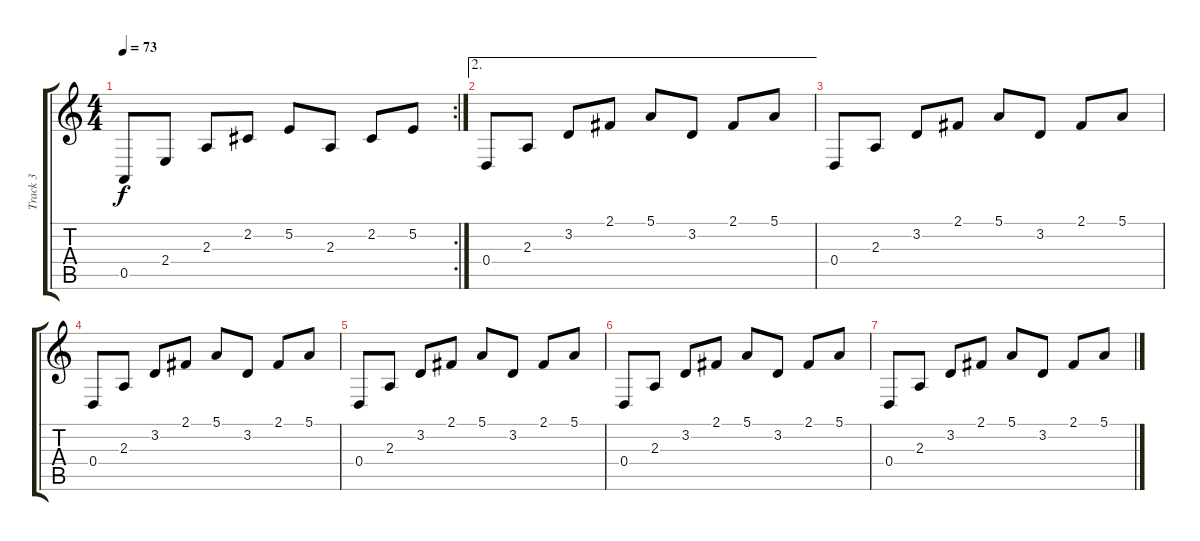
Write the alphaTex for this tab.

\track ("Track 3" "Track 3") {instrument orchestralharp}
\staff {score tabs}
\tuning (E4 B3 G3 D3 A2 D2) {hide}
\rc 2
\ts (4 4)
\tempo 73
\clef g2
\ks c
0.5.8{dy f} 2.4.8 2.3.8 2.2.8 5.2.8 2.3.8 2.2.8 5.2.8 |
\ae 2
0.4.8 2.3.8 3.2.8 2.1.8 5.1.8 3.2.8 2.1.8 5.1.8 |
0.4.8 2.3.8 3.2.8 2.1.8 5.1.8 3.2.8 2.1.8 5.1.8 |
0.4.8 2.3.8 3.2.8 2.1.8 5.1.8 3.2.8 2.1.8 5.1.8 |
0.4.8 2.3.8 3.2.8 2.1.8 5.1.8 3.2.8 2.1.8 5.1.8 |
0.4.8 2.3.8 3.2.8 2.1.8 5.1.8 3.2.8 2.1.8 5.1.8 |
0.4.8 2.3.8 3.2.8 2.1.8 5.1.8 3.2.8 2.1.8 5.1.8
